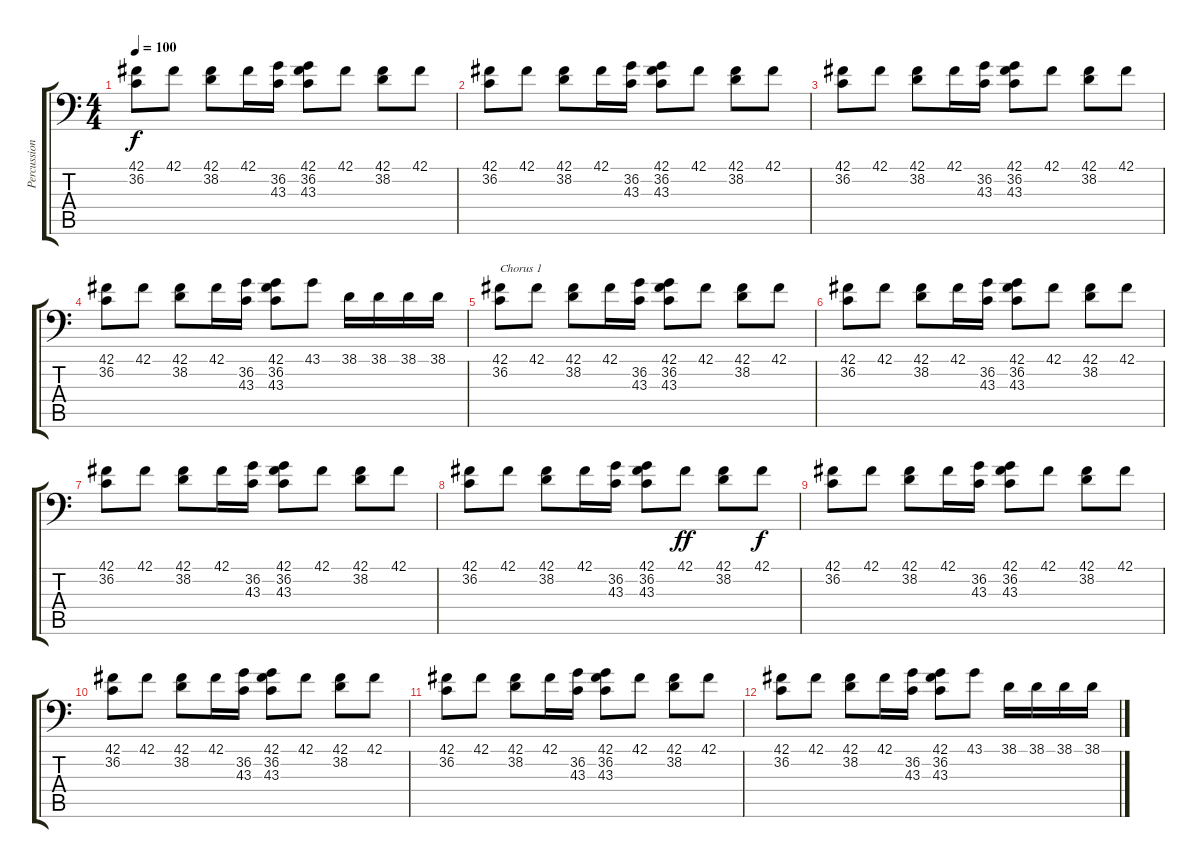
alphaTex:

\track ("Percussion" "Percussion") {instrument acousticgrandpiano}
\staff {score tabs}
\tuning (C-1 C-1 C-1 C-1 C-1 C-1) {hide}
\ts (4 4)
\tempo 100
\clef f4
\ks c
(42.1 36.2).8{dy f} 42.1.8 (42.1 38.2).8 42.1.16 (36.2 43.3).16 (42.1 36.2 43.3).8 42.1.8 (42.1 38.2).8 42.1.8 |
(42.1 36.2).8 42.1.8 (42.1 38.2).8 42.1.16 (36.2 43.3).16 (42.1 36.2 43.3).8 42.1.8 (42.1 38.2).8 42.1.8 |
(42.1 36.2).8 42.1.8 (42.1 38.2).8 42.1.16 (36.2 43.3).16 (42.1 36.2 43.3).8 42.1.8 (42.1 38.2).8 42.1.8 |
(42.1 36.2).8 42.1.8 (42.1 38.2).8 42.1.16 (36.2 43.3).16 (42.1 36.2 43.3).8 43.1.8 38.1.16 38.1.16 38.1.16 38.1.16 |
(42.1 36.2).8{txt "Chorus 1"} 42.1.8 (42.1 38.2).8 42.1.16 (36.2 43.3).16 (42.1 36.2 43.3).8 42.1.8 (42.1 38.2).8 42.1.8 |
(42.1 36.2).8 42.1.8 (42.1 38.2).8 42.1.16 (36.2 43.3).16 (42.1 36.2 43.3).8 42.1.8 (42.1 38.2).8 42.1.8 |
(42.1 36.2).8 42.1.8 (42.1 38.2).8 42.1.16 (36.2 43.3).16 (42.1 36.2 43.3).8 42.1.8 (42.1 38.2).8 42.1.8 |
(42.1 36.2).8 42.1.8 (42.1 38.2).8 42.1.16 (36.2 43.3).16 (42.1 36.2 43.3).8 42.1.8{dy ff} (42.1 38.2).8 42.1.8{dy f} |
(42.1 36.2).8 42.1.8 (42.1 38.2).8 42.1.16 (36.2 43.3).16 (42.1 36.2 43.3).8 42.1.8 (42.1 38.2).8 42.1.8 |
(42.1 36.2).8 42.1.8 (42.1 38.2).8 42.1.16 (36.2 43.3).16 (42.1 36.2 43.3).8 42.1.8 (42.1 38.2).8 42.1.8 |
(42.1 36.2).8 42.1.8 (42.1 38.2).8 42.1.16 (36.2 43.3).16 (42.1 36.2 43.3).8 42.1.8 (42.1 38.2).8 42.1.8 |
(42.1 36.2).8 42.1.8 (42.1 38.2).8 42.1.16 (36.2 43.3).16 (42.1 36.2 43.3).8 43.1.8 38.1.16 38.1.16 38.1.16 38.1.16
